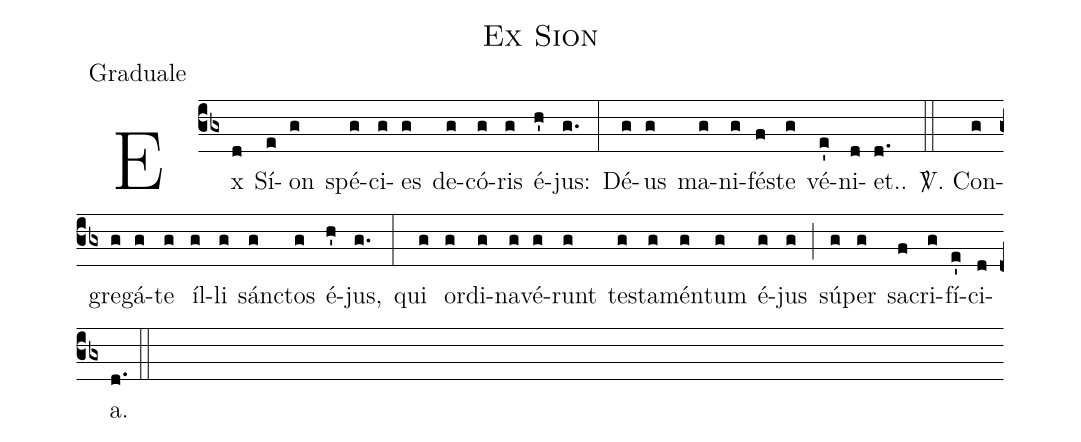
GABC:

name:Ex Sion;
office-part:Graduale;
%%
(cb3) Ex(d) Sí(e)on(g) spé(g)ci(g)es(g) de(g)có(g)ris(g) é(h')jus:(g.) (:) Dé(g)us(g) ma(g)ni(g)fé(f)ste(g) vé(e')ni(d)et..(d.) (::)
<sp>V/</sp>. Con(g)gre(g)gá(g)te(g) íl(g)li(g) sán(g)ctos(g) é(h')jus,(g.) (:) qui(g) or(g)di(g)na(g)vé(g)runt(g) tes(g)ta(g)mén(g)tum(g) é(g)jus(g) (;) sú(g)per(g) sa(f)cri(g)fí(e')ci(d)a.(d.) (::)
